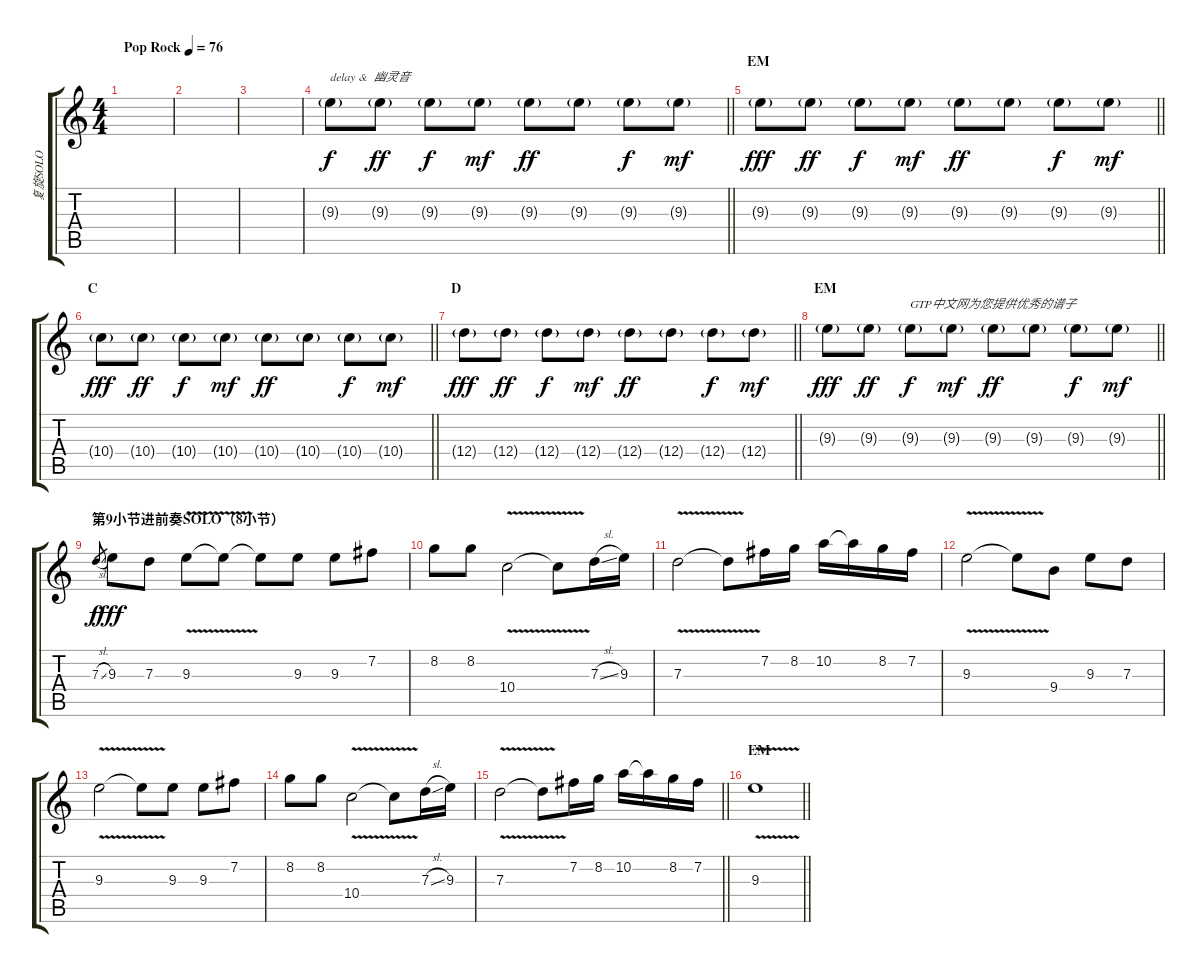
\track ("复旋SOLO" "复旋SOLO") {instrument distortionguitar}
\staff {score tabs}
\tuning (E4 B3 G3 D3 A2 E2) {hide}
\ts (4 4)
\tempo (76 "Pop Rock")
\clef g2
\ks c
|
|
|
\barLineRight lightlight
9.3{g}.8{txt "delay &  幽灵音"} 9.3{g}.8{dy ff} 9.3{g}.8{dy f} 9.3{g}.8{dy mf} 9.3{g}.8{dy ff} 9.3{g}.8 9.3{g}.8{dy f} 9.3{g}.8{dy mf} |
\section ("" "EM")
\barLineRight lightlight
9.3{g}.8{dy fff} 9.3{g}.8{dy ff} 9.3{g}.8{dy f} 9.3{g}.8{dy mf} 9.3{g}.8{dy ff} 9.3{g}.8 9.3{g}.8{dy f} 9.3{g}.8{dy mf} |
\section ("" "C")
\barLineRight lightlight
10.4{g}.8{dy fff} 10.4{g}.8{dy ff} 10.4{g}.8{dy f} 10.4{g}.8{dy mf} 10.4{g}.8{dy ff} 10.4{g}.8 10.4{g}.8{dy f} 10.4{g}.8{dy mf} |
\section ("" "D")
\barLineRight lightlight
12.4{g}.8{dy fff} 12.4{g}.8{dy ff} 12.4{g}.8{dy f} 12.4{g}.8{dy mf} 12.4{g}.8{dy ff} 12.4{g}.8 12.4{g}.8{dy f} 12.4{g}.8{dy mf} |
\section ("" "EM")
\barLineRight lightlight
9.3{g}.8{dy fff} 9.3{g}.8{dy ff} 9.3{g}.8{txt "GTP中文网为您提供优秀的谱子" dy f} 9.3{g}.8{dy mf} 9.3{g}.8{dy ff} 9.3{g}.8 9.3{g}.8{dy f} 9.3{g}.8{dy mf} |
\section ("" "第9小节进前奏SOLO（8小节）")
7.3{sl}.8{gr dy f} 9.3.8{dy fff} 7.3.8 9.3{v}.8 9.3{t}.8 9.3{t}.8 9.3.8 9.3.8 7.2.8 |
8.2.8 8.2.8 10.4{v}.2 10.4{t}.8 7.3{sl}.16 9.3.16 |
7.3{v}.2 7.3{t}.8 7.2.16 8.2.16 10.2.16 10.2{t}.16 8.2.16 7.2.16 |
9.3{v}.2 9.3{t}.8 9.4.8 9.3.8 7.3.8 |
9.3{v}.2 9.3{t}.8 9.3.8 9.3.8 7.2.8 |
8.2.8 8.2.8 10.4{v}.2 10.4{t}.8 7.3{sl}.16 9.3.16 |
\barLineRight lightlight
7.3{v}.2 7.3{t}.8 7.2.16 8.2.16 10.2.16 10.2{t}.16 8.2.16 7.2.16 |
\section ("" "EM")
\barLineRight lightlight
9.3{v}.1
